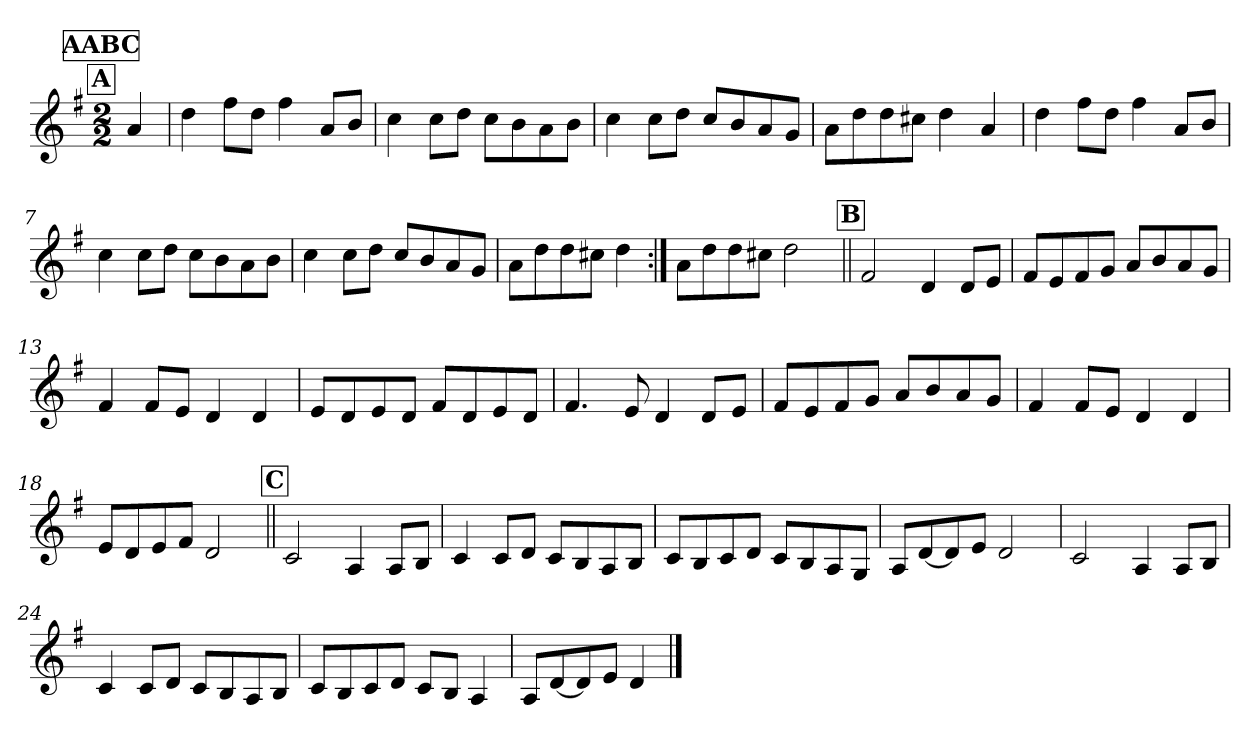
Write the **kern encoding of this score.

**kern
*part1
*staff1
*clefG2
*k[f#]
*M2/2
!!LO:REH:place=s1:a:B:fs=14:t=A
!!LO:REH:place=s1:a:B:fs=14:t=AABC
=1
4a/
=2
4dd\
8ff#\L
8dd\J
4ff#\
8a/L
8b/J
=3
4cc\
8cc\L
8dd\J
8cc\L
8b\
8a\
8b\J
=4
4cc\
8cc\L
8dd\J
8cc/L
8b/
8a/
8g/J
=5
8a\L
8dd\
8dd\
8cc#X\J
4dd\
4a/
=6
4dd\
8ff#\L
8dd\J
4ff#\
8a/L
8b/J
=7
4cc\
8cc\L
8dd\J
8cc\L
8b\
8a\
8b\J
!!LO:LB:g=z
=8
4cc\
8cc\L
8dd\J
8cc/L
8b/
8a/
8g/J
=9
8a\L
8dd\
8dd\
8cc#X\J
4dd\
=10:|!
8a\L
8dd\
8dd\
8cc#X\J
2dd\
!!LO:REH:place=s1:a:B:fs=14:t=B
=11||
2f#/
4d/
8d/L
8e/J
=12
8f#/L
8e/
8f#/
8g/J
8a/L
8b/
8a/
8g/J
=13
4f#/
8f#/L
8e/J
4d/
4d/
=14
8e/L
8d/
8e/
8d/J
8f#/L
8d/
8e/
8d/J
!!LO:LB:g=z
=15
4.f#/
8e/
4d/
8d/L
8e/J
=16
8f#/L
8e/
8f#/
8g/J
8a/L
8b/
8a/
8g/J
=17
4f#/
8f#/L
8e/J
4d/
4d/
=18
8e/L
8d/
8e/
8f#/J
2d/
!!LO:REH:place=s1:a:B:fs=14:t=C
=19||
2c/
4A/
8A/L
8B/J
=20
4c/
8c/L
8d/J
8c/L
8B/
8A/
8B/J
!!LO:LB:g=z
=21
8c/L
8B/
8c/
8d/J
8c/L
8B/
8A/
8G/J
=22
8A/L
[8d/
8d/]
8e/J
2d/
=23
2c/
4A/
8A/L
8B/J
=24
4c/
8c/L
8d/J
8c/L
8B/
8A/
8B/J
=25
8c/L
8B/
8c/
8d/J
8c/L
8B/J
4A/
!!LO:LB:g=z
=26
8A/L
[8d/
8d/]
8e/J
4d/
==
*-
